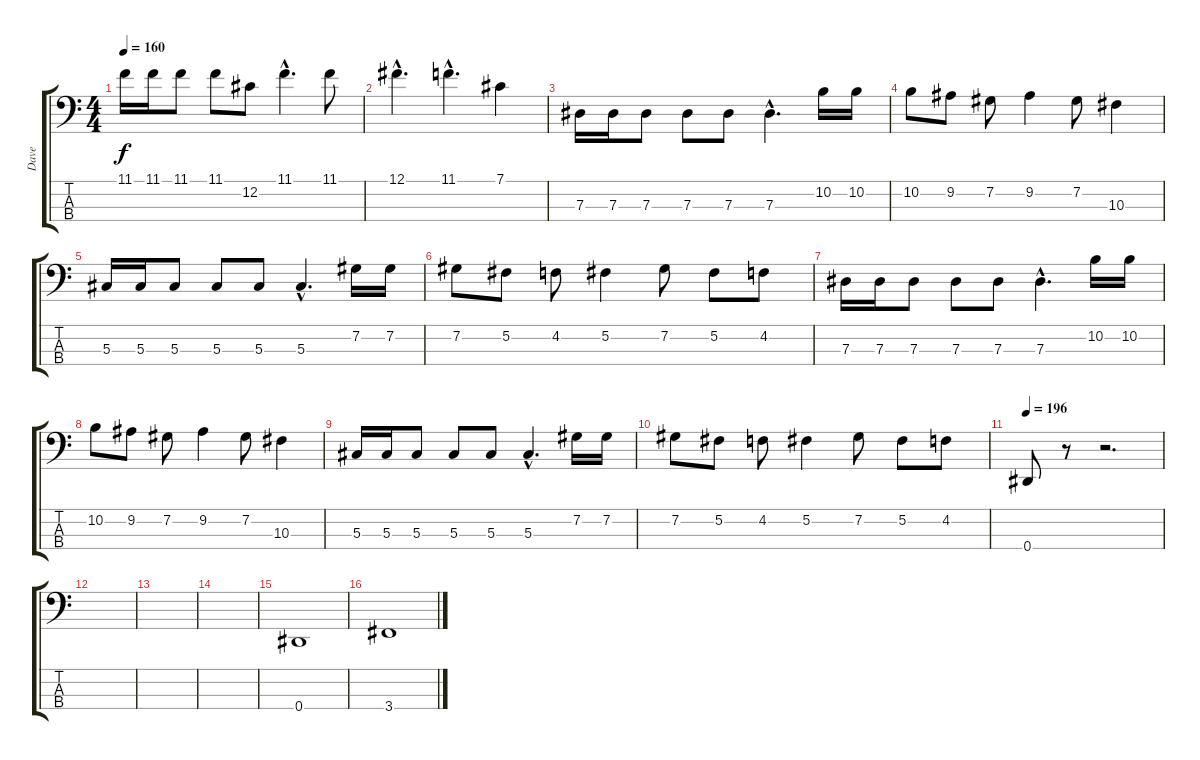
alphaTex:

\track ("Dave" "Dave") {instrument electricbasspick}
\staff {score tabs}
\tuning (Gb2 Db2 Ab1 Eb1) {hide}
\ts (4 4)
\tempo 160
\clef f4
\ks c
11.1.16{dy f} 11.1.16 11.1.8 11.1.8 12.2.8 11.1{hac}.4{d} 11.1.8 |
12.1{hac}.4{d} 11.1{hac}.4{d} 7.1.4 |
7.3.16 7.3.16 7.3.8 7.3.8 7.3.8 7.3{hac}.4{d} 10.2.16 10.2.16 |
10.2.8 9.2.8 7.2.8 9.2.4 7.2.8 10.3.4 |
5.3.16 5.3.16 5.3.8 5.3.8 5.3.8 5.3{hac}.4{d} 7.2.16 7.2.16 |
7.2.8 5.2.8 4.2.8 5.2.4 7.2.8 5.2.8 4.2.8 |
7.3.16 7.3.16 7.3.8 7.3.8 7.3.8 7.3{hac}.4{d} 10.2.16 10.2.16 |
10.2.8 9.2.8 7.2.8 9.2.4 7.2.8 10.3.4 |
5.3.16 5.3.16 5.3.8 5.3.8 5.3.8 5.3{hac}.4{d} 7.2.16 7.2.16 |
7.2.8 5.2.8 4.2.8 5.2.4 7.2.8 5.2.8 4.2.8 |
\tempo 196
0.4.8 r.8 r.2{d} |
|
|
|
0.4.1 |
3.4.1
